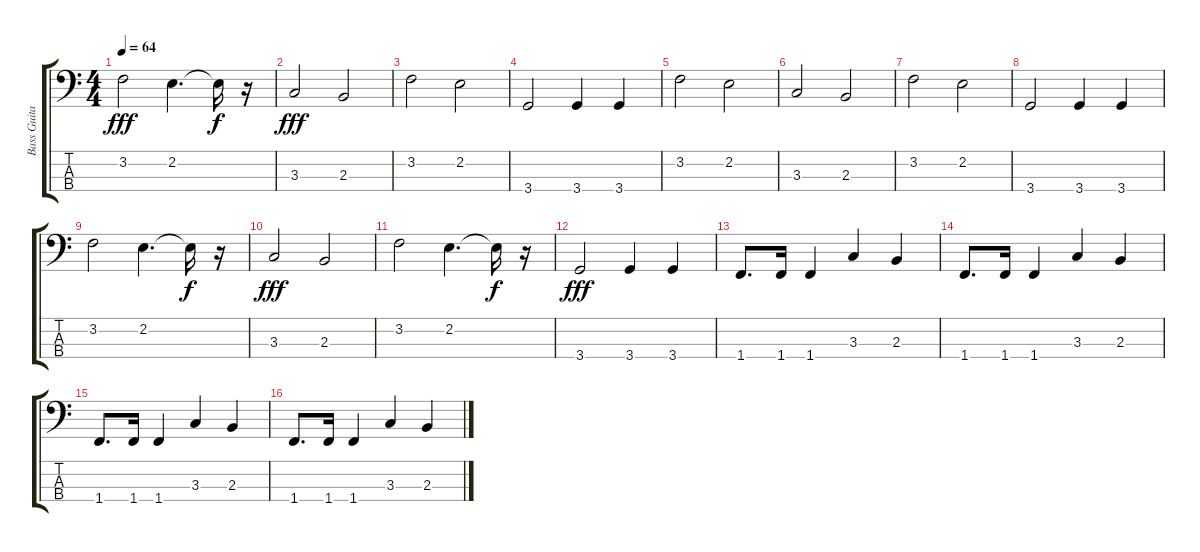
\track ("Bass Guitar Track" "Bass Guita") {instrument electricbasspick}
\staff {score tabs}
\tuning (G2 D2 A1 E1) {hide}
\ts (4 4)
\tempo 64
\clef f4
\ks c
3.2.2{dy fff} 2.2.4{d} 2.2{t}.16{dy f} r.16 |
3.3.2{dy fff} 2.3.2 |
3.2.2 2.2.2 |
3.4.2 3.4.4 3.4.4 |
3.2.2 2.2.2 |
3.3.2 2.3.2 |
3.2.2 2.2.2 |
3.4.2 3.4.4 3.4.4 |
3.2.2 2.2.4{d} 2.2{t}.16{dy f} r.16 |
3.3.2{dy fff} 2.3.2 |
3.2.2 2.2.4{d} 2.2{t}.16{dy f} r.16 |
3.4.2{dy fff} 3.4.4 3.4.4 |
1.4.8{d} 1.4.16 1.4.4 3.3.4 2.3.4 |
1.4.8{d} 1.4.16 1.4.4 3.3.4 2.3.4 |
1.4.8{d} 1.4.16 1.4.4 3.3.4 2.3.4 |
1.4.8{d} 1.4.16 1.4.4 3.3.4 2.3.4
